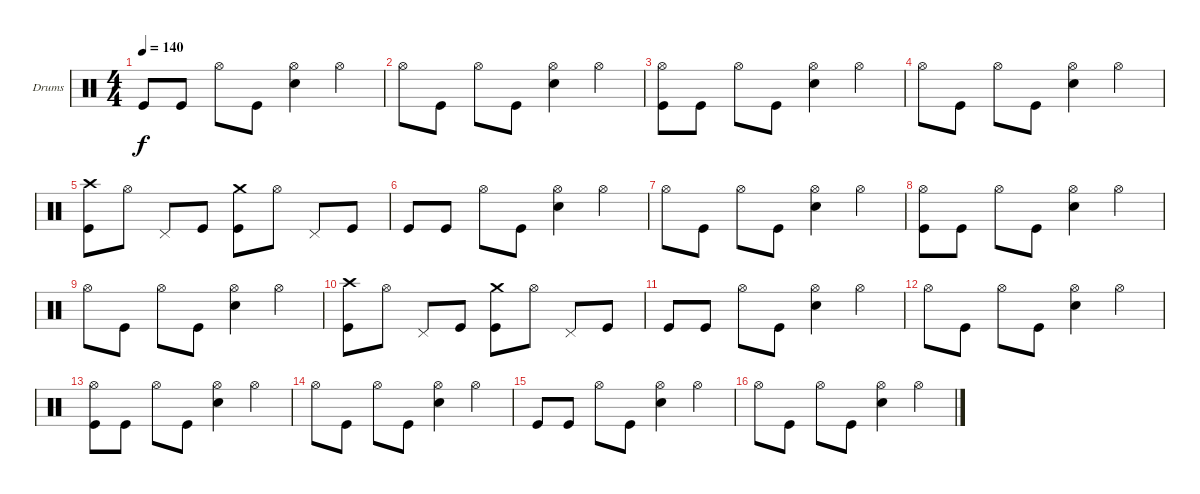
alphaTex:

\bracketExtendMode groupsimilarinstruments
\firstSystemTrackNameOrientation horizontal
\otherSystemsTrackNameOrientation horizontal
\track ("Drumkit" "Drums") {instrument percussion}
\staff {score}
\articulation defaults
\ts (4 4)
\tempo 140
\clef neutral
\ks c "Kick (hit)".8{dy f} "Kick (hit)".8 "Hi-Hat (open)".8 "Kick (hit)".8
("Hi-Hat (open)" "Snare (hit) 2").4 "Hi-Hat (open)".4 |
"Hi-Hat (open)".8 "Kick (hit)".8 "Hi-Hat (open)".8 "Kick (hit)".8 ("Hi-Hat (open)" "Snare (hit) 2").4 "Hi-Hat (open)".4 |
("Hi-Hat (open)" "Kick (hit)").8 "Kick (hit)".8 "Hi-Hat (open)".8 "Kick (hit)".8 ("Hi-Hat (open)" "Snare (hit) 2").4 "Hi-Hat (open)".4 |
"Hi-Hat (open)".8 "Kick (hit)".8 "Hi-Hat (open)".8 "Kick (hit)".8 ("Hi-Hat (open)" "Snare (hit) 2").4 "Hi-Hat (open)".4 |
("Crash high (hit)" "Kick (hit)").8 "Hi-Hat (open)".8 "Pedal Hi-Hat (hit)".8 "Kick (hit)".8 ("Crash medium (hit)" "Kick (hit)").8 "Hi-Hat (open)".8 "Pedal Hi-Hat (hit)".8 "Kick (hit)".8 |
"Kick (hit)".8 "Kick (hit)".8 "Hi-Hat (open)".8 "Kick (hit)".8 ("Hi-Hat (open)" "Snare (hit) 2").4 "Hi-Hat (open)".4 |
"Hi-Hat (open)".8 "Kick (hit)".8 "Hi-Hat (open)".8 "Kick (hit)".8 ("Hi-Hat (open)" "Snare (hit) 2").4 "Hi-Hat (open)".4 |
("Hi-Hat (open)" "Kick (hit)").8 "Kick (hit)".8 "Hi-Hat (open)".8 "Kick (hit)".8 ("Hi-Hat (open)" "Snare (hit) 2").4 "Hi-Hat (open)".4 |
"Hi-Hat (open)".8 "Kick (hit)".8 "Hi-Hat (open)".8 "Kick (hit)".8 ("Hi-Hat (open)" "Snare (hit) 2").4 "Hi-Hat (open)".4 |
("Crash high (hit)" "Kick (hit)").8 "Hi-Hat (open)".8 "Pedal Hi-Hat (hit)".8 "Kick (hit)".8 ("Crash medium (hit)" "Kick (hit)").8 "Hi-Hat (open)".8 "Pedal Hi-Hat (hit)".8 "Kick (hit)".8 |
"Kick (hit)".8 "Kick (hit)".8 "Hi-Hat (open)".8 "Kick (hit)".8 ("Hi-Hat (open)" "Snare (hit) 2").4 "Hi-Hat (open)".4 |
"Hi-Hat (open)".8 "Kick (hit)".8 "Hi-Hat (open)".8 "Kick (hit)".8 ("Hi-Hat (open)" "Snare (hit) 2").4 "Hi-Hat (open)".4 |
("Hi-Hat (open)" "Kick (hit)").8 "Kick (hit)".8 "Hi-Hat (open)".8 "Kick (hit)".8 ("Hi-Hat (open)" "Snare (hit) 2").4 "Hi-Hat (open)".4 |
"Hi-Hat (open)".8 "Kick (hit)".8 "Hi-Hat (open)".8 "Kick (hit)".8 ("Hi-Hat (open)" "Snare (hit) 2").4 "Hi-Hat (open)".4 |
"Kick (hit)".8 "Kick (hit)".8 "Hi-Hat (open)".8 "Kick (hit)".8 ("Hi-Hat (open)" "Snare (hit) 2").4 "Hi-Hat (open)".4 |
"Hi-Hat (open)".8 "Kick (hit)".8 "Hi-Hat (open)".8 "Kick (hit)".8 ("Hi-Hat (open)" "Snare (hit) 2").4 "Hi-Hat (open)".4
